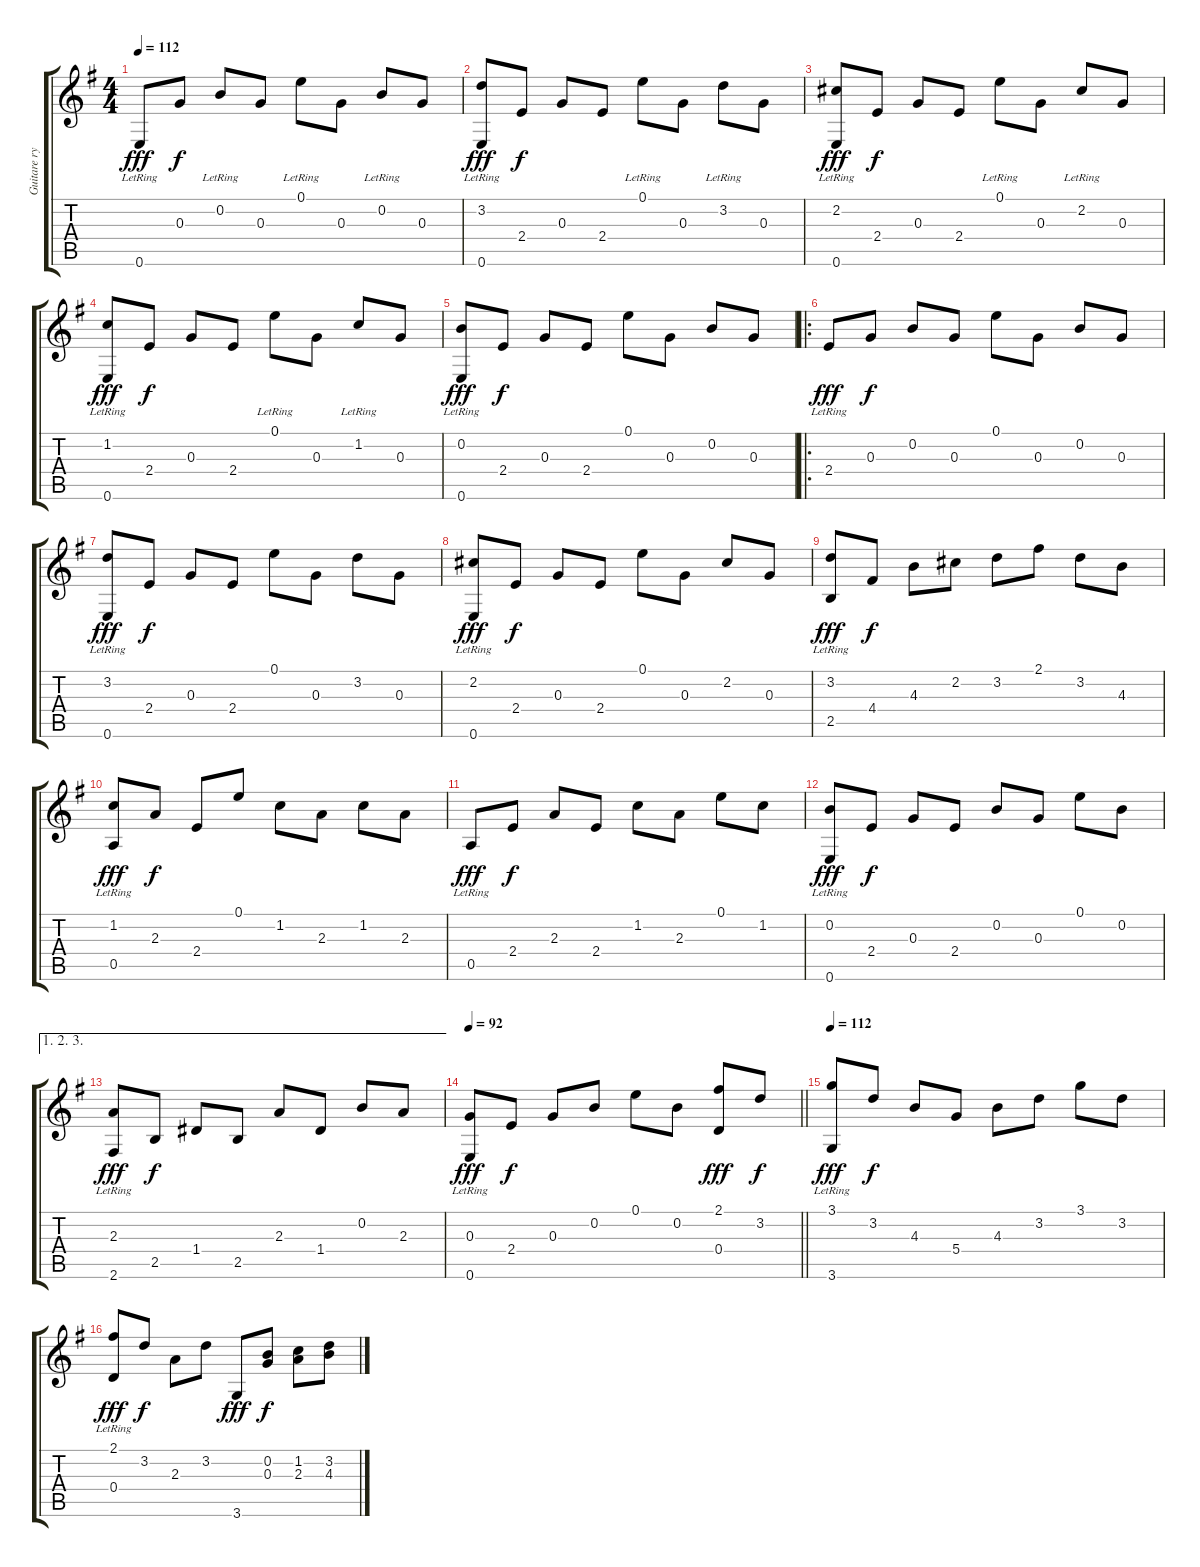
\track ("Guitare rythmique" "Guitare ry") {instrument acousticguitarsteel}
\staff {score tabs}
\tuning (E4 B3 G3 D3 A2 E2) {hide}
\ts (4 4)
\tempo 112
\clef g2
\ks eminor
0.6{lr}.8{dy fff instrument acousticguitarsteel} 0.3.8{dy f} 0.2{lr}.8 0.3.8 0.1{lr}.8 0.3.8 0.2{lr}.8 0.3.8 |
(3.2{lr} 0.6{lr}).8{dy fff} 2.4.8{dy f} 0.3.8 2.4.8 0.1{lr}.8 0.3.8 3.2{lr}.8 0.3.8 |
(2.2{lr} 0.6{lr}).8{dy fff} 2.4.8{dy f} 0.3.8 2.4.8 0.1{lr}.8 0.3.8 2.2{lr}.8 0.3.8 |
(1.2{lr} 0.6{lr}).8{dy fff} 2.4.8{dy f} 0.3.8 2.4.8 0.1{lr}.8 0.3.8 1.2{lr}.8 0.3.8 |
(0.2{lr} 0.6{lr}).8{dy fff} 2.4.8{dy f} 0.3.8 2.4.8 0.1.8 0.3.8 0.2.8 0.3.8 |
\ro
2.4{lr}.8{dy fff} 0.3.8{dy f} 0.2.8 0.3.8 0.1.8 0.3.8 0.2.8 0.3.8 |
(3.2 0.6{lr}).8{dy fff} 2.4.8{dy f} 0.3.8 2.4.8 0.1.8 0.3.8 3.2.8 0.3.8 |
(2.2 0.6{lr}).8{dy fff} 2.4.8{dy f} 0.3.8 2.4.8 0.1.8 0.3.8 2.2.8 0.3.8 |
(3.2{lr} 2.5{lr}).8{dy fff} 4.4.8{dy f} 4.3.8 2.2.8 3.2.8 2.1.8 3.2.8 4.3.8 |
(1.2{lr} 0.5{lr}).8{dy fff} 2.3.8{dy f} 2.4.8 0.1.8 1.2.8 2.3.8 1.2.8 2.3.8 |
0.5{lr}.8{dy fff} 2.4.8{dy f} 2.3.8 2.4.8 1.2.8 2.3.8 0.1.8 1.2.8 |
(0.2{lr} 0.6{lr}).8{dy fff} 2.4.8{dy f} 0.3.8 2.4.8 0.2.8 0.3.8 0.1.8 0.2.8 |
\ae (1 2 3)
(2.3{lr} 2.6{lr}).8{dy fff} 2.5.8{dy f} 1.4.8 2.5.8 2.3.8 1.4.8 0.2.8 2.3.8 |
\tempo 92
\barLineRight lightlight
(0.3{lr} 0.6{lr}).8{dy fff} 2.4.8{dy f} 0.3.8 0.2.8 0.1.8 0.2.8 (2.1 0.4).8{dy fff} 3.2.8{dy f} |
\tempo 112
(3.1{lr} 3.6{lr}).8{dy fff} 3.2.8{dy f} 4.3.8 5.4.8 4.3.8 3.2.8 3.1.8 3.2.8 |
(2.1{lr} 0.4).8{dy fff} 3.2.8{dy f} 2.3.8 3.2.8 3.6.8{dy fff} (0.2 0.3).8{dy f} (1.2 2.3).8 (3.2 4.3).8
